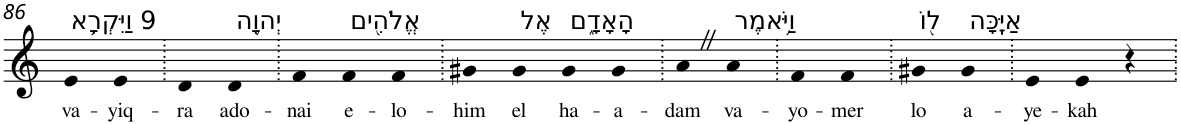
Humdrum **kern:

**kern	**text
*part1	*part1
*staff1	*staff1
*I"Piano	*
*I'Pno	*
!!LO:PB:g=z
*clefG2	*
*k[]	*
=86	=86
!LO:TX:a:t=9 וַיִּקְרָ֛א	!
!	!LO:LY:b
4e	va-
!	!LO:LY:b
4e	-yiq-
=87.	=87.
!	!LO:LY:b
4d	-ra
!LO:TX:a:t=יְהוָ֥ה	!
!	!LO:LY:b
4d	ado-
=88.	=88.
!	!LO:LY:b
4f	-nai
!LO:TX:a:t=אֱלֹהִ֖ים	!
!	!LO:LY:b
4f	e-
!	!LO:LY:b
4f	-lo-
=89.	=89.
!	!LO:LY:b
4g#X	-him
!LO:TX:a:t=אֶל	!
!	!LO:LY:b
4g#	el
!LO:TX:a:t=הָאָדָ֑ם	!
!	!LO:LY:b
4g#	ha-
!	!LO:LY:b
4g#	-a-
=90.	=90.
!	!LO:LY:b
4aZ	-dam
!LO:TX:a:t=וַיֹּ֥אמֶר	!
!	!LO:LY:b
4a	va-
=91.	=91.
!	!LO:LY:b
4f	-yo-
!	!LO:LY:b
4f	-mer
=92.	=92.
!LO:TX:a:t=ל֖וֹ	!
!	!LO:LY:b
4g#X	lo
!LO:TX:a:t=אַיֶּֽכָּה	!
!	!LO:LY:b
4g#	a-
=93.	=93.
!	!LO:LY:b
4e	-ye-
!	!LO:LY:b
4e	-kah
4r	.
=.	=.
*-	*-
